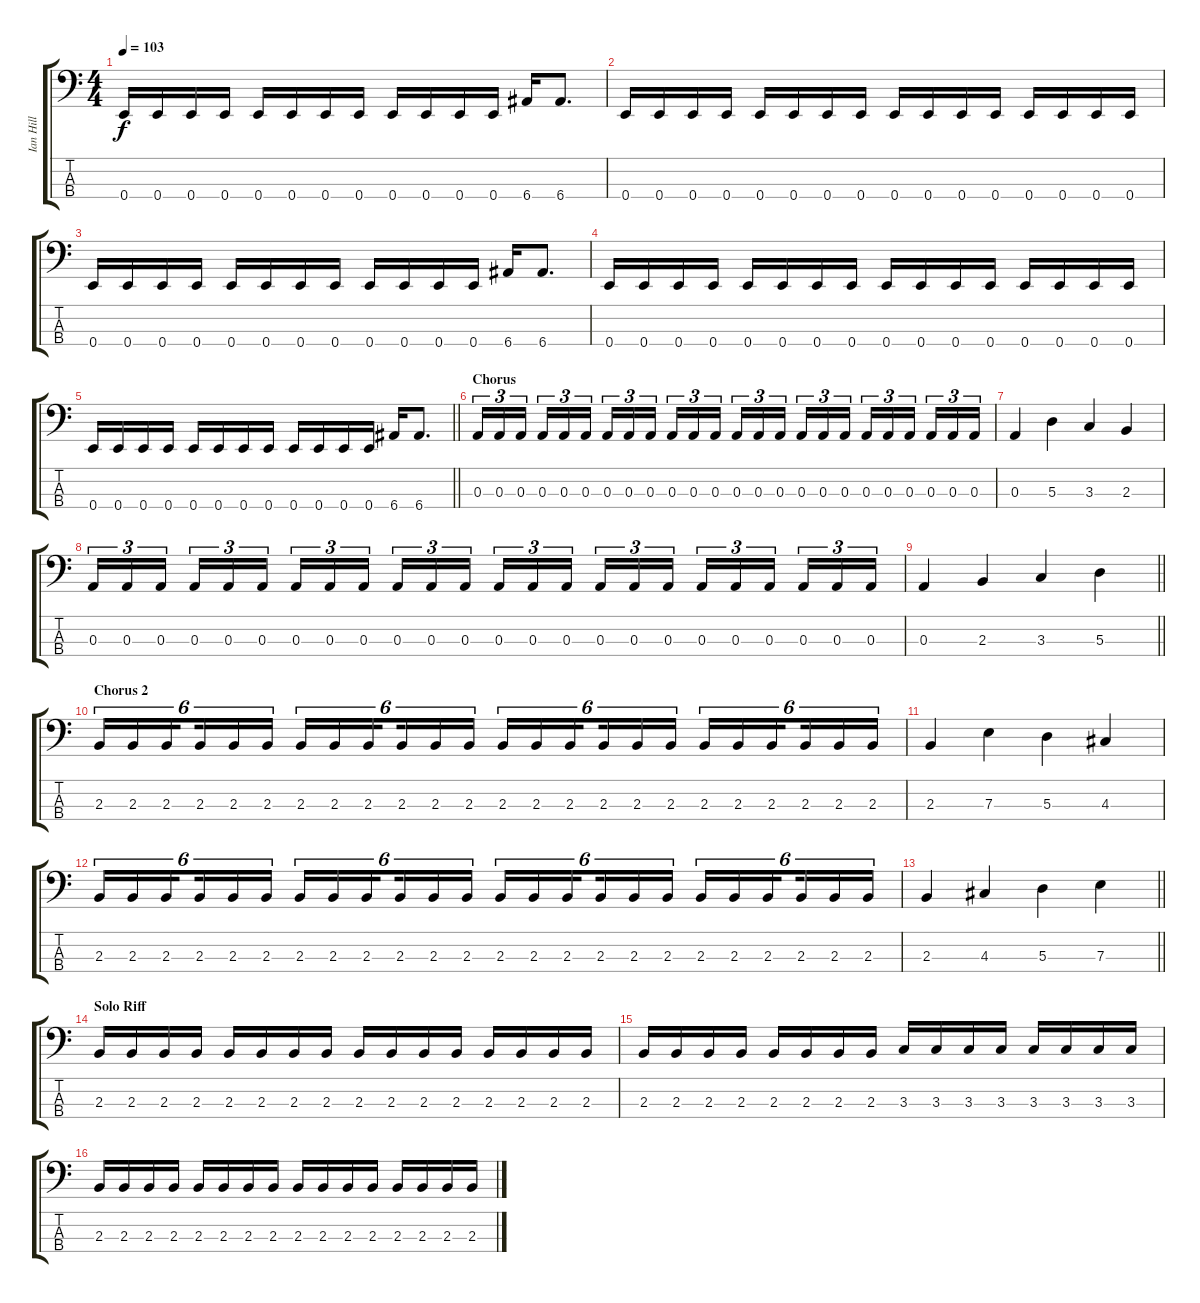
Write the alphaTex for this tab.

\track ("Ian Hill" "Ian Hill") {instrument electricbasspick}
\staff {score tabs}
\tuning (G2 D2 A1 E1) {hide}
\ts (4 4)
\tempo 103
\clef f4
\ks c
0.4.16{dy f} 0.4.16 0.4.16 0.4.16 0.4.16 0.4.16 0.4.16 0.4.16 0.4.16 0.4.16 0.4.16 0.4.16 6.4.16 6.4.8{d} |
0.4.16 0.4.16 0.4.16 0.4.16 0.4.16 0.4.16 0.4.16 0.4.16 0.4.16 0.4.16 0.4.16 0.4.16 0.4.16 0.4.16 0.4.16 0.4.16 |
0.4.16 0.4.16 0.4.16 0.4.16 0.4.16 0.4.16 0.4.16 0.4.16 0.4.16 0.4.16 0.4.16 0.4.16 6.4.16 6.4.8{d} |
0.4.16 0.4.16 0.4.16 0.4.16 0.4.16 0.4.16 0.4.16 0.4.16 0.4.16 0.4.16 0.4.16 0.4.16 0.4.16 0.4.16 0.4.16 0.4.16 |
\barLineRight lightlight
0.4.16 0.4.16 0.4.16 0.4.16 0.4.16 0.4.16 0.4.16 0.4.16 0.4.16 0.4.16 0.4.16 0.4.16 6.4.16 6.4.8{d} |
\section ("" "Chorus")
0.3.16{tu (3 2)} 0.3.16{tu (3 2)} 0.3.16{tu (3 2) beam splitsecondary} 0.3.16{tu (3 2)} 0.3.16{tu (3 2)} 0.3.16{tu (3 2)} 0.3.16{tu (3 2)} 0.3.16{tu (3 2)} 0.3.16{tu (3 2) beam splitsecondary} 0.3.16{tu (3 2)} 0.3.16{tu (3 2)} 0.3.16{tu (3 2)} 0.3.16{tu (3 2)} 0.3.16{tu (3 2)} 0.3.16{tu (3 2) beam splitsecondary} 0.3.16{tu (3 2)} 0.3.16{tu (3 2)} 0.3.16{tu (3 2)} 0.3.16{tu (3 2)} 0.3.16{tu (3 2)} 0.3.16{tu (3 2) beam splitsecondary} 0.3.16{tu (3 2)} 0.3.16{tu (3 2)} 0.3.16{tu (3 2)} |
0.3.4 5.3.4 3.3.4 2.3.4 |
0.3.16{tu (3 2)} 0.3.16{tu (3 2)} 0.3.16{tu (3 2) beam splitsecondary} 0.3.16{tu (3 2)} 0.3.16{tu (3 2)} 0.3.16{tu (3 2)} 0.3.16{tu (3 2)} 0.3.16{tu (3 2)} 0.3.16{tu (3 2) beam splitsecondary} 0.3.16{tu (3 2)} 0.3.16{tu (3 2)} 0.3.16{tu (3 2)} 0.3.16{tu (3 2)} 0.3.16{tu (3 2)} 0.3.16{tu (3 2) beam splitsecondary} 0.3.16{tu (3 2)} 0.3.16{tu (3 2)} 0.3.16{tu (3 2)} 0.3.16{tu (3 2)} 0.3.16{tu (3 2)} 0.3.16{tu (3 2) beam splitsecondary} 0.3.16{tu (3 2)} 0.3.16{tu (3 2)} 0.3.16{tu (3 2)} |
\barLineRight lightlight
0.3.4 2.3.4 3.3.4 5.3.4 |
\section ("" "Chorus 2")
2.3.16{tu (6 4)} 2.3.16{tu (6 4)} 2.3.16{tu (6 4) beam splitsecondary} 2.3.16{tu (6 4)} 2.3.16{tu (6 4)} 2.3.16{tu (6 4)} 2.3.16{tu (6 4)} 2.3.16{tu (6 4)} 2.3.16{tu (6 4) beam splitsecondary} 2.3.16{tu (6 4)} 2.3.16{tu (6 4)} 2.3.16{tu (6 4)} 2.3.16{tu (6 4)} 2.3.16{tu (6 4)} 2.3.16{tu (6 4) beam splitsecondary} 2.3.16{tu (6 4)} 2.3.16{tu (6 4)} 2.3.16{tu (6 4)} 2.3.16{tu (6 4)} 2.3.16{tu (6 4)} 2.3.16{tu (6 4) beam splitsecondary} 2.3.16{tu (6 4)} 2.3.16{tu (6 4)} 2.3.16{tu (6 4)} |
2.3.4 7.3.4 5.3.4 4.3.4 |
2.3.16{tu (6 4)} 2.3.16{tu (6 4)} 2.3.16{tu (6 4) beam splitsecondary} 2.3.16{tu (6 4)} 2.3.16{tu (6 4)} 2.3.16{tu (6 4)} 2.3.16{tu (6 4)} 2.3.16{tu (6 4)} 2.3.16{tu (6 4) beam splitsecondary} 2.3.16{tu (6 4)} 2.3.16{tu (6 4)} 2.3.16{tu (6 4)} 2.3.16{tu (6 4)} 2.3.16{tu (6 4)} 2.3.16{tu (6 4) beam splitsecondary} 2.3.16{tu (6 4)} 2.3.16{tu (6 4)} 2.3.16{tu (6 4)} 2.3.16{tu (6 4)} 2.3.16{tu (6 4)} 2.3.16{tu (6 4) beam splitsecondary} 2.3.16{tu (6 4)} 2.3.16{tu (6 4)} 2.3.16{tu (6 4)} |
\barLineRight lightlight
2.3.4 4.3.4 5.3.4 7.3.4 |
\section ("" "Solo Riff")
2.3.16 2.3.16 2.3.16 2.3.16 2.3.16 2.3.16 2.3.16 2.3.16 2.3.16 2.3.16 2.3.16 2.3.16 2.3.16 2.3.16 2.3.16 2.3.16 |
2.3.16 2.3.16 2.3.16 2.3.16 2.3.16 2.3.16 2.3.16 2.3.16 3.3.16 3.3.16 3.3.16 3.3.16 3.3.16 3.3.16 3.3.16 3.3.16 |
2.3.16 2.3.16 2.3.16 2.3.16 2.3.16 2.3.16 2.3.16 2.3.16 2.3.16 2.3.16 2.3.16 2.3.16 2.3.16 2.3.16 2.3.16 2.3.16
